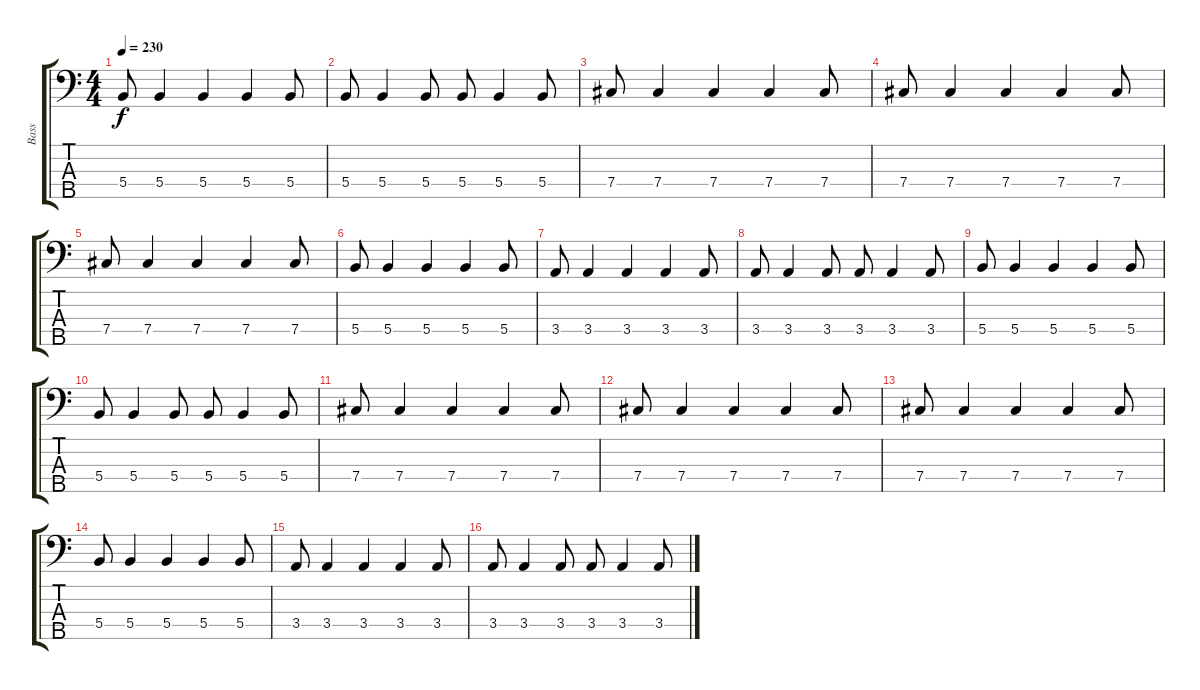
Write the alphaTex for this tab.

\track ("Bass" "Bass") {instrument electricbasspick}
\staff {score tabs}
\tuning (Ab2 E2 B1 Gb1 B0) {hide}
\ts (4 4)
\tempo 230
\clef f4
\ks c
5.4.8{dy f} 5.4.4 5.4.4 5.4.4 5.4.8 |
5.4.8 5.4.4 5.4.8 5.4.8 5.4.4 5.4.8 |
7.4.8 7.4.4 7.4.4 7.4.4 7.4.8 |
7.4.8 7.4.4 7.4.4 7.4.4 7.4.8 |
7.4.8 7.4.4 7.4.4 7.4.4 7.4.8 |
5.4.8 5.4.4 5.4.4 5.4.4 5.4.8 |
3.4.8 3.4.4 3.4.4 3.4.4 3.4.8 |
3.4.8 3.4.4 3.4.8 3.4.8 3.4.4 3.4.8 |
5.4.8 5.4.4 5.4.4 5.4.4 5.4.8 |
5.4.8 5.4.4 5.4.8 5.4.8 5.4.4 5.4.8 |
7.4.8 7.4.4 7.4.4 7.4.4 7.4.8 |
7.4.8 7.4.4 7.4.4 7.4.4 7.4.8 |
7.4.8 7.4.4 7.4.4 7.4.4 7.4.8 |
5.4.8 5.4.4 5.4.4 5.4.4 5.4.8 |
3.4.8 3.4.4 3.4.4 3.4.4 3.4.8 |
3.4.8 3.4.4 3.4.8 3.4.8 3.4.4 3.4.8
